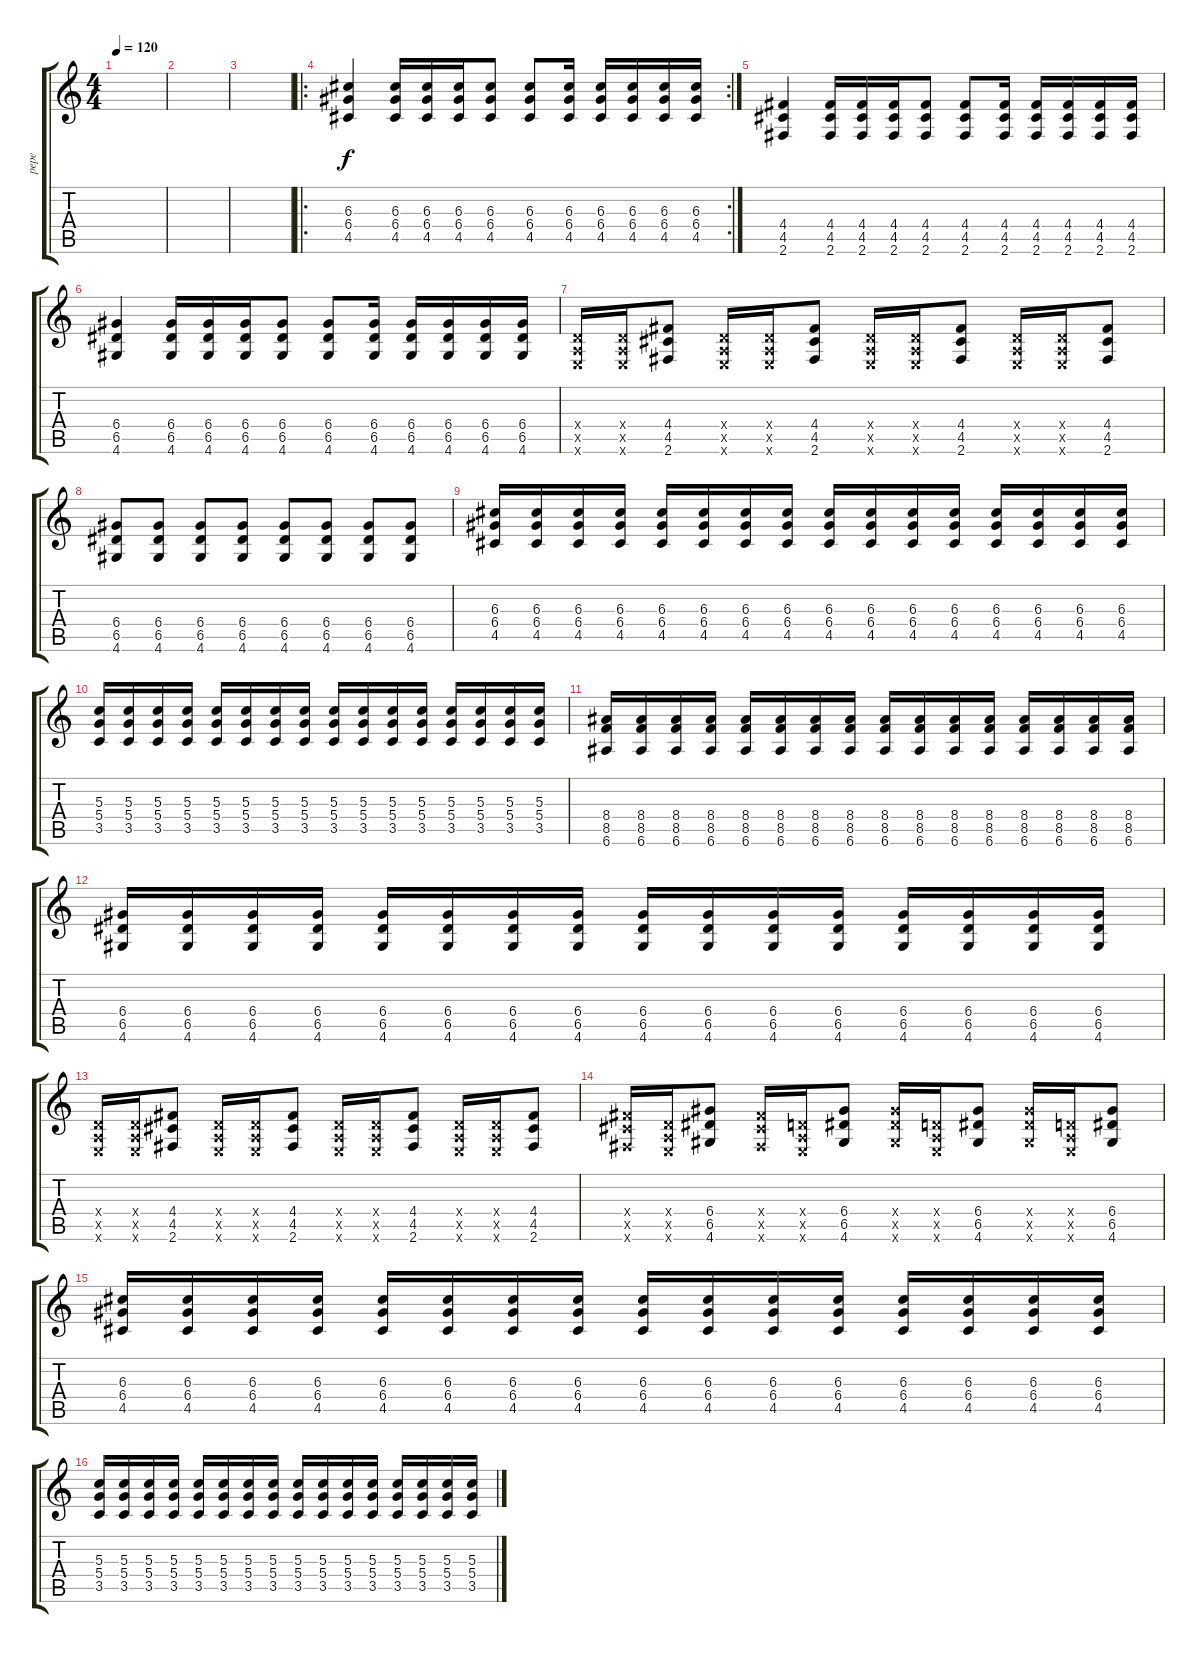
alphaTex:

\track ("pepe" "pepe") {instrument distortionguitar}
\staff {score tabs}
\tuning (E4 B3 G3 D3 A2 E2) {hide}
\ts (4 4)
\tempo 120
\clef g2
\ks c
|
|
|
\ro
\rc 2
(6.3 6.4 4.5).4 (6.3 6.4 4.5).16 (6.3 6.4 4.5).16 (6.3 6.4 4.5).16 (6.3 6.4 4.5).8 (6.3 6.4 4.5).8 (6.3 6.4 4.5).16 (6.3 6.4 4.5).16 (6.3 6.4 4.5).16 (6.3 6.4 4.5).16 (6.3 6.4 4.5).16 |
(4.4 4.5 2.6).4 (4.4 4.5 2.6).16 (4.4 4.5 2.6).16 (4.4 4.5 2.6).16 (4.4 4.5 2.6).8 (4.4 4.5 2.6).8 (4.4 4.5 2.6).16 (4.4 4.5 2.6).16 (4.4 4.5 2.6).16 (4.4 4.5 2.6).16 (4.4 4.5 2.6).16 |
(6.4 6.5 4.6).4 (6.4 6.5 4.6).16 (6.4 6.5 4.6).16 (6.4 6.5 4.6).16 (6.4 6.5 4.6).8 (6.4 6.5 4.6).8 (6.4 6.5 4.6).16 (6.4 6.5 4.6).16 (6.4 6.5 4.6).16 (6.4 6.5 4.6).16 (6.4 6.5 4.6).16 |
(0.4{x} 0.5{x} 0.6{x}).16 (0.4{x} 0.5{x} 0.6{x}).16 (4.4 4.5 2.6).8 (0.4{x} 0.5{x} 0.6{x}).16 (0.4{x} 0.5{x} 0.6{x}).16 (4.4 4.5 2.6).8 (0.4{x} 0.5{x} 0.6{x}).16 (0.4{x} 0.5{x} 0.6{x}).16 (4.4 4.5 2.6).8 (0.4{x} 0.5{x} 0.6{x}).16 (0.4{x} 0.5{x} 0.6{x}).16 (4.4 4.5 2.6).8 |
(6.4 6.5 4.6).8 (6.4 6.5 4.6).8 (6.4 6.5 4.6).8 (6.4 6.5 4.6).8 (6.4 6.5 4.6).8 (6.4 6.5 4.6).8 (6.4 6.5 4.6).8 (6.4 6.5 4.6).8 |
(6.3 6.4 4.5).16 (6.3 6.4 4.5).16 (6.3 6.4 4.5).16 (6.3 6.4 4.5).16 (6.3 6.4 4.5).16 (6.3 6.4 4.5).16 (6.3 6.4 4.5).16 (6.3 6.4 4.5).16 (6.3 6.4 4.5).16 (6.3 6.4 4.5).16 (6.3 6.4 4.5).16 (6.3 6.4 4.5).16 (6.3 6.4 4.5).16 (6.3 6.4 4.5).16 (6.3 6.4 4.5).16 (6.3 6.4 4.5).16 |
(5.3 5.4 3.5).16 (5.3 5.4 3.5).16 (5.3 5.4 3.5).16 (5.3 5.4 3.5).16 (5.3 5.4 3.5).16 (5.3 5.4 3.5).16 (5.3 5.4 3.5).16 (5.3 5.4 3.5).16 (5.3 5.4 3.5).16 (5.3 5.4 3.5).16 (5.3 5.4 3.5).16 (5.3 5.4 3.5).16 (5.3 5.4 3.5).16 (5.3 5.4 3.5).16 (5.3 5.4 3.5).16 (5.3 5.4 3.5).16 |
(8.4 8.5 6.6).16 (8.4 8.5 6.6).16 (8.4 8.5 6.6).16 (8.4 8.5 6.6).16 (8.4 8.5 6.6).16 (8.4 8.5 6.6).16 (8.4 8.5 6.6).16 (8.4 8.5 6.6).16 (8.4 8.5 6.6).16 (8.4 8.5 6.6).16 (8.4 8.5 6.6).16 (8.4 8.5 6.6).16 (8.4 8.5 6.6).16 (8.4 8.5 6.6).16 (8.4 8.5 6.6).16 (8.4 8.5 6.6).16 |
(6.4 6.5 4.6).16 (6.4 6.5 4.6).16 (6.4 6.5 4.6).16 (6.4 6.5 4.6).16 (6.4 6.5 4.6).16 (6.4 6.5 4.6).16 (6.4 6.5 4.6).16 (6.4 6.5 4.6).16 (6.4 6.5 4.6).16 (6.4 6.5 4.6).16 (6.4 6.5 4.6).16 (6.4 6.5 4.6).16 (6.4 6.5 4.6).16 (6.4 6.5 4.6).16 (6.4 6.5 4.6).16 (6.4 6.5 4.6).16 |
(0.4{x} 0.5{x} 0.6{x}).16 (0.4{x} 0.5{x} 0.6{x}).16 (4.4 4.5 2.6).8 (0.4{x} 0.5{x} 0.6{x}).16 (0.4{x} 0.5{x} 0.6{x}).16 (4.4 4.5 2.6).8 (0.4{x} 0.5{x} 0.6{x}).16 (0.4{x} 0.5{x} 0.6{x}).16 (4.4 4.5 2.6).8 (0.4{x} 0.5{x} 0.6{x}).16 (0.4{x} 0.5{x} 0.6{x}).16 (4.4 4.5 2.6).8 |
(4.4{x} 4.5{x} 2.6{x}).16 (0.4{x} 0.5{x} 0.6{x}).16 (6.4 6.5 4.6).8 (4.4{x} 4.5{x} 2.6{x}).16 (0.4{x} 0.5{x} 0.6{x}).16 (6.4 6.5 4.6).8 (6.4{x} 6.5{x} 4.6{x}).16 (0.4{x} 0.5{x} 0.6{x}).16 (6.4 6.5 4.6).8 (6.4{x} 6.5{x} 4.6{x}).16 (0.4{x} 0.5{x} 0.6{x}).16 (6.4 6.5 4.6).8 |
(6.3 6.4 4.5).16 (6.3 6.4 4.5).16 (6.3 6.4 4.5).16 (6.3 6.4 4.5).16 (6.3 6.4 4.5).16 (6.3 6.4 4.5).16 (6.3 6.4 4.5).16 (6.3 6.4 4.5).16 (6.3 6.4 4.5).16 (6.3 6.4 4.5).16 (6.3 6.4 4.5).16 (6.3 6.4 4.5).16 (6.3 6.4 4.5).16 (6.3 6.4 4.5).16 (6.3 6.4 4.5).16 (6.3 6.4 4.5).16 |
(5.3 5.4 3.5).16 (5.3 5.4 3.5).16 (5.3 5.4 3.5).16 (5.3 5.4 3.5).16 (5.3 5.4 3.5).16 (5.3 5.4 3.5).16 (5.3 5.4 3.5).16 (5.3 5.4 3.5).16 (5.3 5.4 3.5).16 (5.3 5.4 3.5).16 (5.3 5.4 3.5).16 (5.3 5.4 3.5).16 (5.3 5.4 3.5).16 (5.3 5.4 3.5).16 (5.3 5.4 3.5).16 (5.3 5.4 3.5).16
